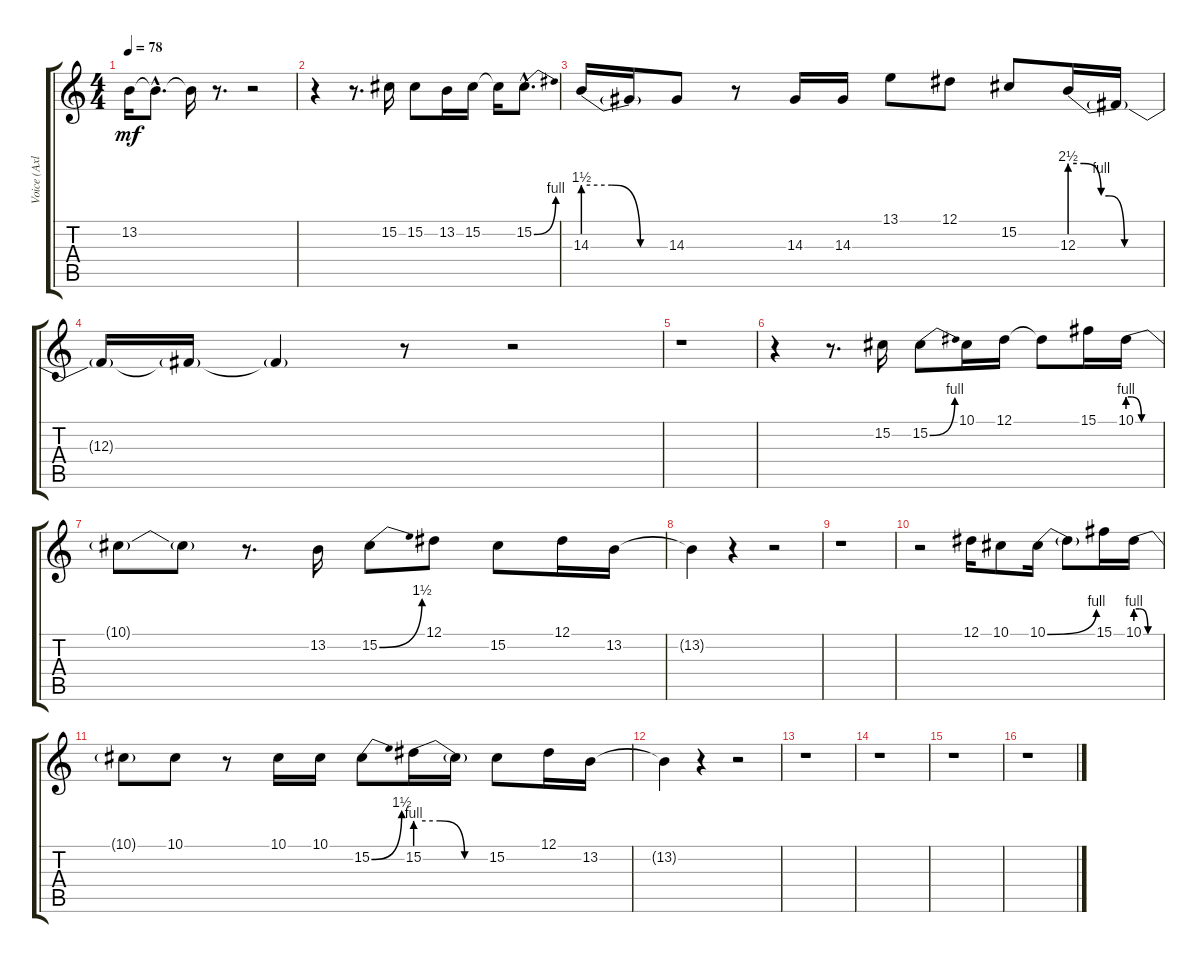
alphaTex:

\track ("Voice (Axl)" "Voice (Axl") {instrument lead2sawtooth}
\staff {score tabs}
\tuning (Eb4 Bb3 Gb3 Db3 Ab2 Eb2) {hide}
\ts (4 4)
\tempo 78
\clef g2
\ks c
13.2{t}.16{dy mf} 13.2{hac t}.8{d} 13.2{t}.16 r.8{d} r.2 |
r.4 r.8{d} 15.2.16 15.2.8 13.2.16 15.2.16 15.2{t}.16 15.2{be (bend 0 0 60 4) hac}.8{d} |
14.3{be (custom 0 6 20 6 40 0 60 0)}.16 14.3{t}.16 14.3.8 r.8 14.3.16 14.3.16 13.1.8 12.1.8 15.2.8 12.3{be (custom 0 10 9 10 20 4 25 4 35 0 40 0 60 0)}.16 12.3{t}.16 |
12.3{t}.16 12.3{t}.16 12.3{t}.4 r.8 r.2 |
r.1 |
r.4 r.8{d} 15.2.16 15.2{be (bend 0 0 60 4)}.8 10.1.16 12.1.16 12.1{t}.8 15.1.16 10.1{be (custom 0 4 6 4 26 0 30 0 40 0 60 0)}.16 |
10.1{t}.8 10.1{t}.8 r.8{d} 13.2.16 15.2{be (bend 0 0 60 6)}.8 12.1.8 15.2.8 12.1.16 13.2.16 |
13.2{t}.4 r.4 r.2 |
r.1 |
r.2 12.1.16 10.1.8 10.1{be (bend 0 0 60 4)}.16 10.1{t}.8 15.1.16 10.1{be (custom 0 4 10 4 31 0 40 0 60 0)}.16 |
10.1{t}.8 10.1.8 r.8 10.1.16 10.1.16 15.2{be (bend 0 0 60 6)}.8 15.2{be (custom 0 4 20 4 40 0 60 0)}.16 15.2{t}.16 15.2.8 12.1.16 13.2.16 |
13.2{t}.4 r.4 r.2 |
r.1 |
r.1 |
r.1 |
r.1
